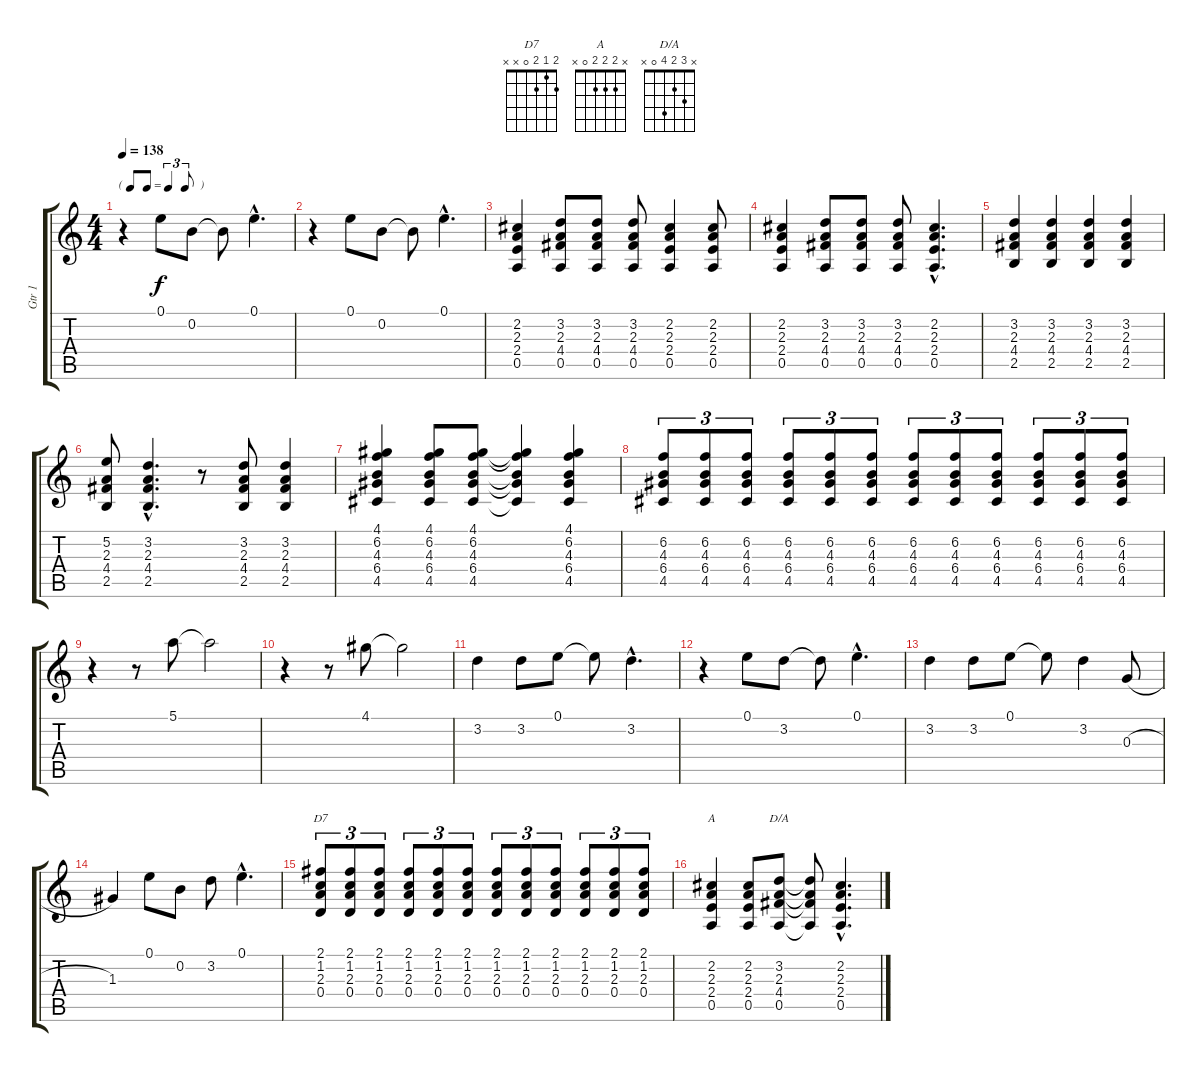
\track ("Gtr 1" "Gtr 1") {instrument overdrivenguitar}
\staff {score tabs}
\tuning (E4 B3 G3 D3 A2 E2) {hide}
\chord ("D7" 2 1 2 0 x x)
\chord ("A" x 2 2 2 0 x)
\chord ("D/A" x 3 2 4 0 x)
\ts (4 4)
\tf triplet8th
\tempo 138
\clef g2
\ks c
r.4{dy f} 0.1.8 0.2.8 0.2{t}.8 0.1{hac}.4{d} |
r.4 0.1.8 0.2.8 0.2{t}.8 0.1{hac}.4{d} |
(2.2 2.3 2.4 0.5).4 (3.2 2.3 4.4 0.5).8 (3.2 2.3 4.4 0.5).8 (3.2 2.3 4.4 0.5).8 (2.2 2.3 2.4 0.5).4 (2.2 2.3 2.4 0.5).8 |
(2.2 2.3 2.4 0.5).4 (3.2 2.3 4.4 0.5).8 (3.2 2.3 4.4 0.5).8 (3.2 2.3 4.4 0.5).8 (2.2{hac} 2.3{hac} 2.4{hac} 0.5{hac}).4{d} |
(3.2 2.3 4.4 2.5).4 (3.2 2.3 4.4 2.5).4 (3.2 2.3 4.4 2.5).4 (3.2 2.3 4.4 2.5).4 |
(5.2 2.3 4.4 2.5).8 (3.2{hac} 2.3{hac} 4.4{hac} 2.5{hac}).4{d} r.8 (3.2 2.3 4.4 2.5).8 (3.2 2.3 4.4 2.5).4 |
(4.1 6.2 4.3 6.4 4.5).4 (4.1 6.2 4.3 6.4 4.5).8 (4.1 6.2 4.3 6.4 4.5).8 (4.1{t} 6.2{t} 4.3{t} 6.4{t} 4.5{t}).4 (4.1 6.2 4.3 6.4 4.5).4 |
(6.2 4.3 6.4 4.5).8{tu (3 2)} (6.2 4.3 6.4 4.5).8{tu (3 2)} (6.2 4.3 6.4 4.5).8{tu (3 2)} (6.2 4.3 6.4 4.5).8{tu (3 2)} (6.2 4.3 6.4 4.5).8{tu (3 2)} (6.2 4.3 6.4 4.5).8{tu (3 2)} (6.2 4.3 6.4 4.5).8{tu (3 2)} (6.2 4.3 6.4 4.5).8{tu (3 2)} (6.2 4.3 6.4 4.5).8{tu (3 2)} (6.2 4.3 6.4 4.5).8{tu (3 2)} (6.2 4.3 6.4 4.5).8{tu (3 2)} (6.2 4.3 6.4 4.5).8{tu (3 2)} |
r.4 r.8 5.1.8 5.1{t}.2 |
r.4 r.8 4.1.8 4.1{t}.2 |
3.2.4 3.2.8 0.1.8 0.1{t}.8 3.2{hac}.4{d} |
r.4 0.1.8 3.2.8 3.2{t}.8 0.1{hac}.4{d} |
3.2.4 3.2.8 0.1.8 0.1{t}.8 3.2.4 0.3{h}.8 |
1.3.4 0.1.8 0.2.8 3.2.8 0.1{hac}.4{d} |
(2.1 1.2 2.3 0.4).8{tu (3 2) ch "D7"} (2.1 1.2 2.3 0.4).8{tu (3 2)} (2.1 1.2 2.3 0.4).8{tu (3 2)} (2.1 1.2 2.3 0.4).8{tu (3 2)} (2.1 1.2 2.3 0.4).8{tu (3 2)} (2.1 1.2 2.3 0.4).8{tu (3 2)} (2.1 1.2 2.3 0.4).8{tu (3 2)} (2.1 1.2 2.3 0.4).8{tu (3 2)} (2.1 1.2 2.3 0.4).8{tu (3 2)} (2.1 1.2 2.3 0.4).8{tu (3 2)} (2.1 1.2 2.3 0.4).8{tu (3 2)} (2.1 1.2 2.3 0.4).8{tu (3 2)} |
(2.2 2.3 2.4 0.5).4{ch "A"} (2.2 2.3 2.4 0.5).8 (3.2 2.3 4.4 0.5).8{ch "D/A"} (3.2{t} 2.3{t} 4.4{t} 0.5{t}).8 (2.2{hac} 2.3{hac} 2.4{hac} 0.5{hac}).4{d}
